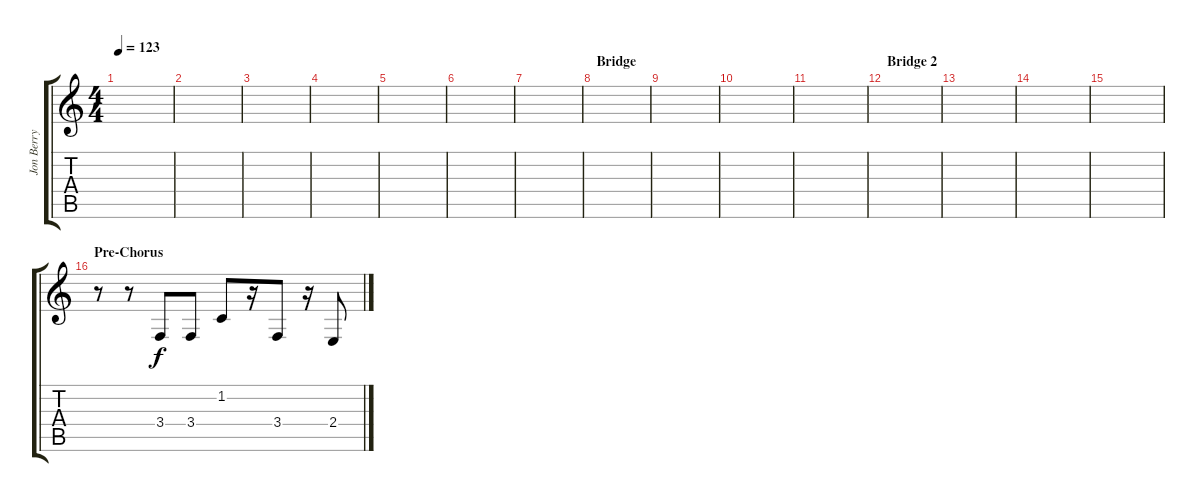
\track ("Jon Berry Back Vocals" "Jon Berry ") {instrument englishhorn}
\staff {score tabs}
\tuning (E4 B3 G3 D3 A2 E2) {hide}
\ts (4 4)
\tempo 123
\clef g2
\ks c
|
|
|
|
|
|
|
\section ("" "Bridge")
|
|
|
|
\section ("" "Bridge 2")
|
|
|
|
\section ("" "Pre-Chorus")
r.8 r.8 3.4.8 3.4.8 1.2.8 r.16 3.4.8 r.16 2.4.8
